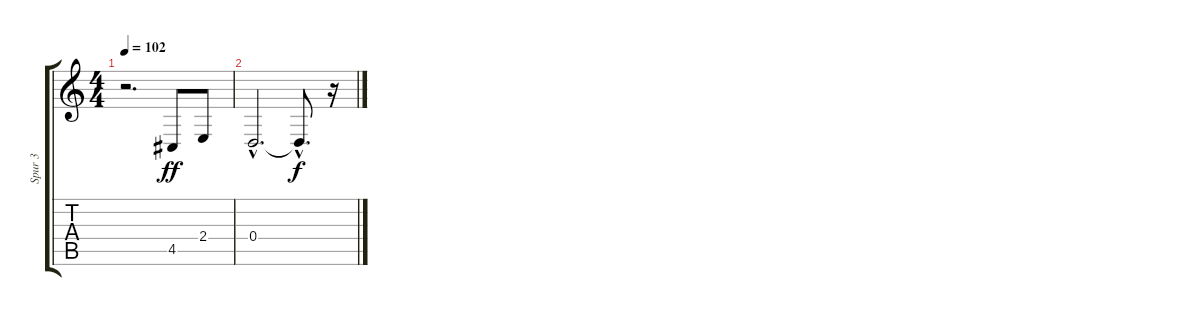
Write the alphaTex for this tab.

\track ("Spur 3" "Spur 3") {instrument lead6voice}
\staff {score tabs}
\tuning (E4 B3 G3 D3 A2 E2) {hide}
\ts (4 4)
\tempo 102
\clef g2
\ks c
r.2{d dy f} 4.5.8{dy ff} 2.4.8 |
0.4{hac}.2{d} 0.4{hac t}.8{d dy f} r.16
